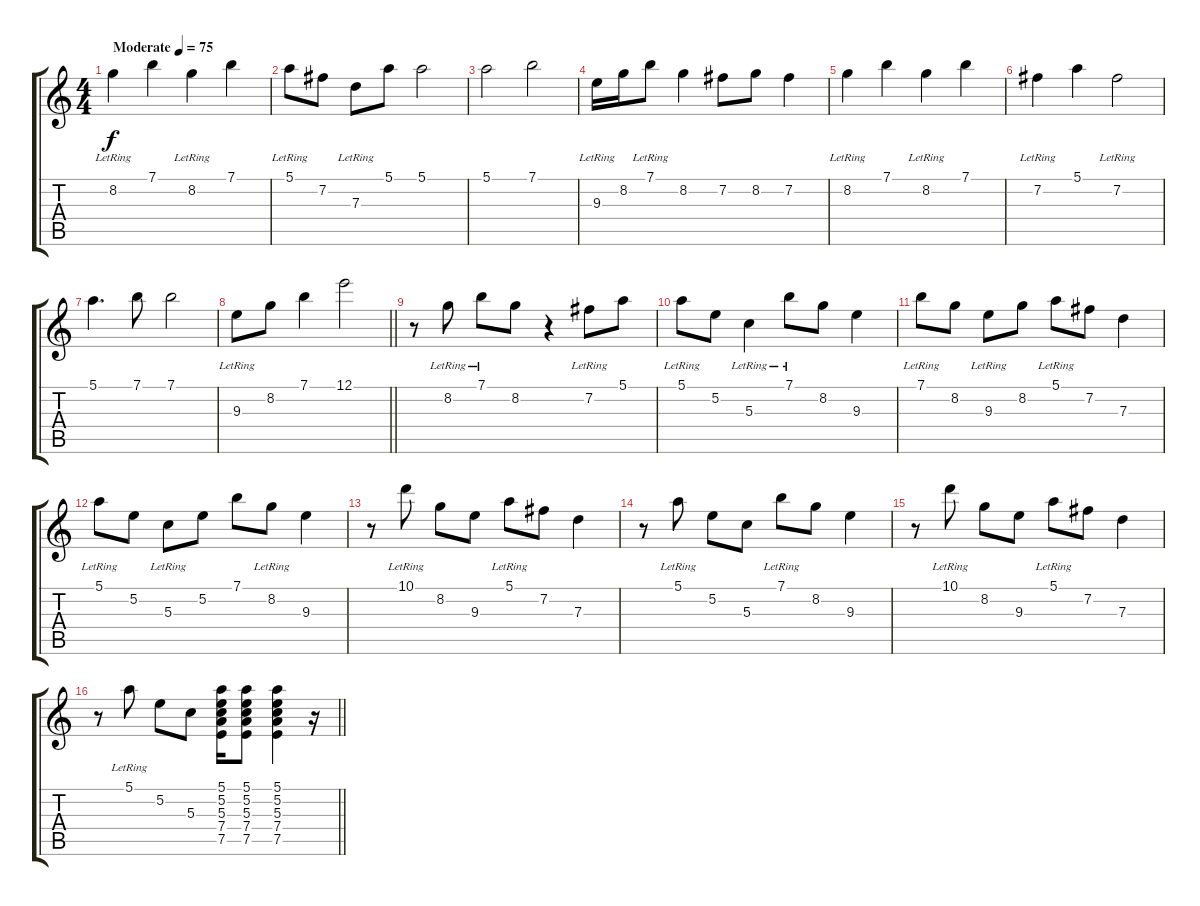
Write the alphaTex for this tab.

\track "" {instrument acousticguitarsteel}
\staff {score tabs}
\tuning (E4 B3 G3 D3 A2 E2) {hide}
\ts (4 4)
\section ("" "")
\tempo (75 "Moderate")
\clef g2
\ks c
8.2{lr}.4{dy f instrument acousticguitarsteel} 7.1.4 8.2{lr}.4 7.1.4 |
5.1{lr}.8 7.2.8 7.3{lr}.8 5.1.8 5.1.2 |
5.1.2 7.1.2 |
9.3{lr}.16 8.2.16 7.1{lr}.8 8.2.4 7.2.8 8.2.8 7.2.4 |
8.2{lr}.4 7.1.4 8.2{lr}.4 7.1.4 |
7.2{lr}.4 5.1.4 7.2{lr}.2 |
5.1.4{d} 7.1.8 7.1.2 |
\barLineRight lightlight
9.3{lr}.8 8.2.8 7.1.4 12.1.2 |
\section ("" "")
r.8 8.2{lr}.8 7.1{lr}.8 8.2.8 r.4 7.2{lr}.8 5.1.8 |
5.1{lr}.8 5.2.8 5.3{lr}.4 7.1{lr}.8 8.2.8 9.3.4 |
7.1{lr}.8 8.2.8 9.3{lr}.8 8.2.8 5.1{lr}.8 7.2.8 7.3.4 |
5.1{lr}.8 5.2.8 5.3{lr}.8 5.2.8 7.1.8 8.2{lr}.8 9.3.4 |
r.8 10.1{lr}.8 8.2.8 9.3.8 5.1{lr}.8 7.2.8 7.3.4 |
r.8 5.1{lr}.8 5.2.8 5.3.8 7.1{lr}.8 8.2.8 9.3.4 |
r.8 10.1{lr}.8 8.2.8 9.3.8 5.1{lr}.8 7.2.8 7.3.4 |
\barLineRight lightlight
r.8 5.1{lr}.8 5.2.8 5.3.8 (5.1 5.2 5.3 7.4 7.5).16 (5.1 5.2 5.3 7.4 7.5).8 (5.1 5.2 5.3 7.4 7.5).4 r.16
